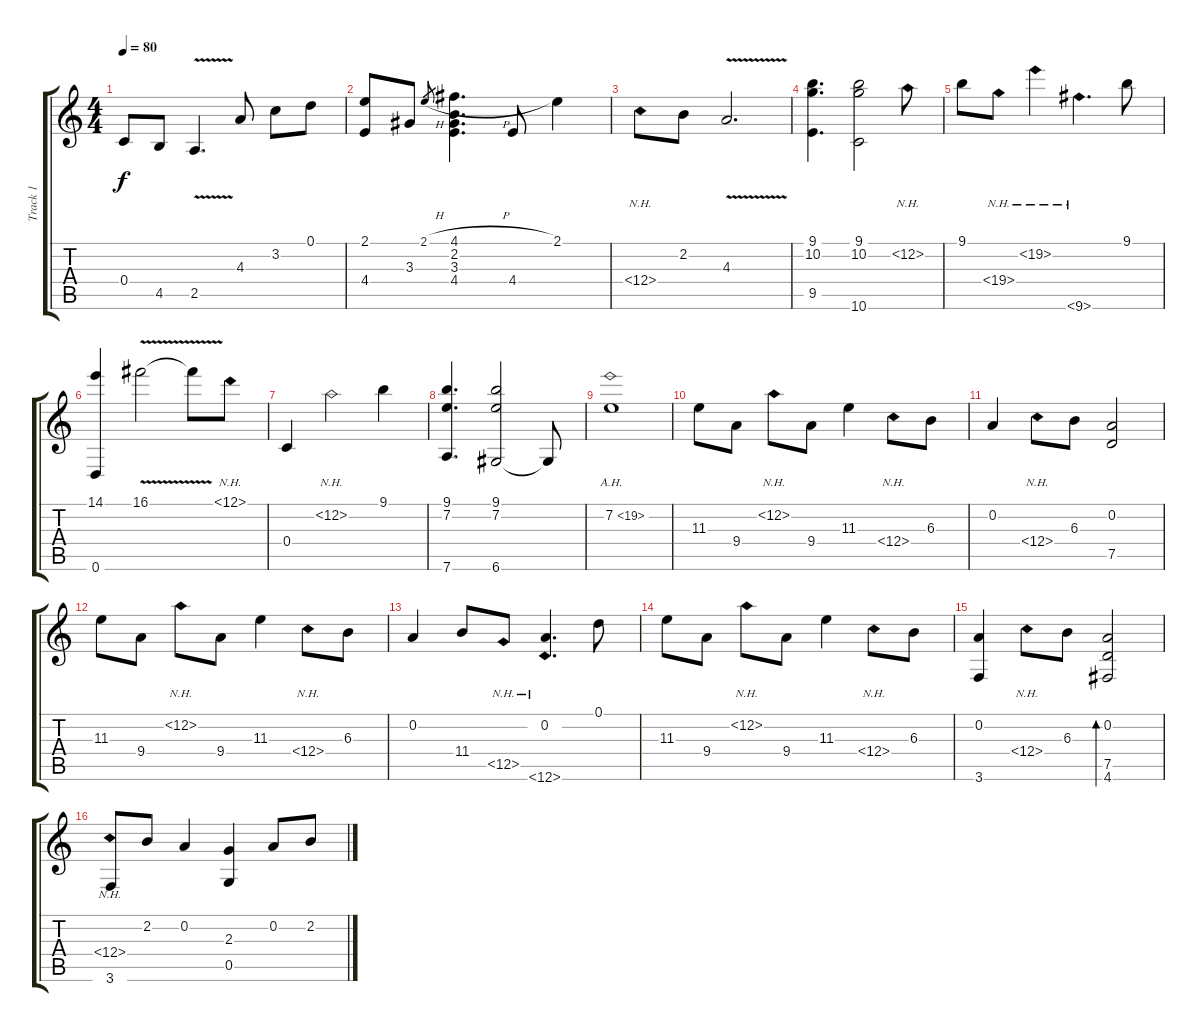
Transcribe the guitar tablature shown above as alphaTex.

\track ("Track 1" "Track 1") {instrument acousticguitarsteel}
\staff {score tabs}
\tuning (D4 A3 F3 C3 G2 D2) {hide}
\ts (4 4)
\tempo 80
\clef g2
\ks c
0.4.8{dy f} 4.5.8 2.5{v}.4{d} 4.3.8 3.2.8 0.1.8 |
(2.1 4.4).8 3.3.8 2.1{h}.8{gr} (4.1{h} 2.2 3.3 4.4).4{d} 4.4.8 2.1.4 |
12.4{nh}.8 2.2.8 4.3{v}.2{d} |
(9.1 10.2 9.5).4{d} (9.1 10.2 10.6).2 12.2{nh}.8 |
9.1.8 19.4{nh}.8 19.2{nh}.4 9.6{nh}.4{d} 9.1.8 |
(14.1 0.6).4 16.1{v}.2 16.1{t}.8 12.1{nh}.8 |
0.4.4 12.2{nh}.2 9.1.4 |
(9.1 7.2 7.6).4{d} (9.1 7.2 6.6).2 6.6{t}.8 |
7.2{ah 12}.1 |
11.3.8 9.4.8 12.2{nh}.8 9.4.8 11.3.4 12.4{nh}.8 6.3.8 |
0.2.4 12.4{nh}.8 6.3.8 (0.2 7.5).2 |
11.3.8 9.4.8 12.2{nh}.8 9.4.8 11.3.4 12.4{nh}.8 6.3.8 |
0.2.4 11.4.8 12.5{nh}.8 (0.2 12.6{nh}).4{d} 0.1.8 |
11.3.8 9.4.8 12.2{nh}.8 9.4.8 11.3.4 12.4{nh}.8 6.3.8 |
(0.2 3.6).4 12.4{nh}.8 6.3.8 (0.2 7.5 4.6).2{bd 60} |
(12.4{nh} 3.6).8 2.2.8 0.2.4 (2.3 0.5).4 0.2.8 2.2.8
